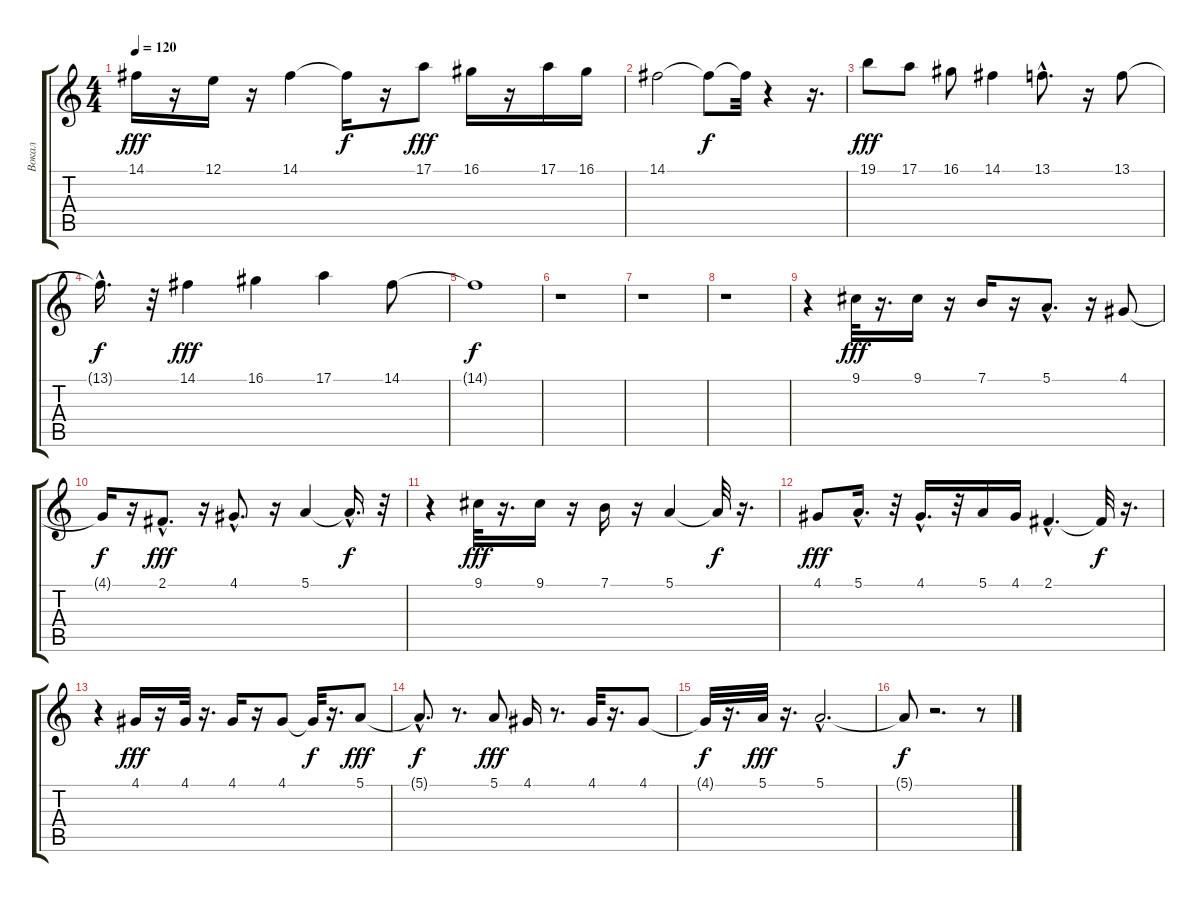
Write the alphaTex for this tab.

\track ("Вокал" "Вокал") {instrument fx5brightness}
\staff {score tabs}
\tuning (E4 B3 G3 D3 A2 E2) {hide}
\ts (4 4)
\tempo 120
\clef g2
\ks c
14.1.16{dy fff} r.16 12.1.16 r.16 14.1.4 14.1{t}.16{dy f} r.16 17.1.8{dy fff} 16.1.16 r.16 17.1.16 16.1.16 |
14.1.2 14.1{t}.8{dy f} 14.1{t}.32 r.4 r.16{d} |
19.1.8{dy fff} 17.1.8 16.1.8 14.1.4 13.1{hac}.8{d} r.16 13.1.8 |
13.1{hac t}.16{d dy f} r.32 14.1.4{dy fff} 16.1.4 17.1.4 14.1.8 |
14.1{t}.1{dy f} |
r.1 |
r.1 |
r.1 |
r.4 9.1.32{dy fff} r.16{d} 9.1.16 r.16 7.1.16 r.16 5.1{hac}.8{d} r.16 4.1.8 |
4.1{t}.16{dy f} r.16 2.1{hac}.8{d dy fff} r.16 4.1{hac}.8{d} r.16 5.1.4 5.1{hac t}.16{d dy f} r.32 |
r.4 9.1.32{dy fff} r.16{d} 9.1.16 r.16 7.1.16 r.16 5.1.4 5.1{t}.32{dy f} r.16{d} |
4.1.8{dy fff} 5.1{hac}.16{d} r.32 4.1{hac}.16{d} r.32 5.1.16 4.1.16 2.1{hac}.4{d} 2.1{t}.32{dy f} r.16{d} |
r.4 4.1.16{dy fff} r.16 4.1.32 r.16{d} 4.1.16 r.16 4.1.8 4.1{t}.32{dy f} r.16{d} 5.1.8{dy fff} |
5.1{hac t}.8{d dy f} r.8{d} 5.1.8{dy fff} 4.1.16 r.8{d} 4.1.32 r.16{d} 4.1.8 |
4.1{t}.32{dy f} r.16{d} 5.1.32{dy fff} r.16{d} 5.1{hac}.2{d} |
5.1{t}.8{dy f} r.2{d} r.8
